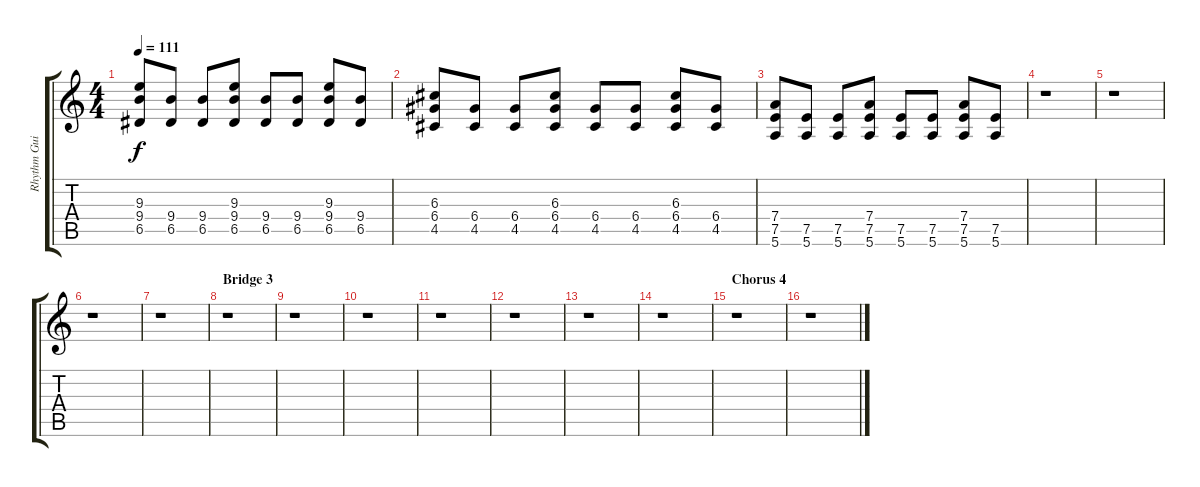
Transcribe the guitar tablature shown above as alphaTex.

\track ("Rhythm Guitar 1" "Rhythm Gui") {instrument distortionguitar}
\staff {score tabs}
\tuning (E4 B3 G3 D3 A2 E2) {hide}
\ts (4 4)
\tempo 111
\clef g2
\ks c
(9.3 9.4 6.5).8{dy f} (9.4 6.5).8 (9.4 6.5).8 (9.3 9.4 6.5).8 (9.4 6.5).8 (9.4 6.5).8 (9.3 9.4 6.5).8 (9.4 6.5).8 |
(6.3 6.4 4.5).8 (6.4 4.5).8 (6.4 4.5).8 (6.3 6.4 4.5).8 (6.4 4.5).8 (6.4 4.5).8 (6.3 6.4 4.5).8 (6.4 4.5).8 |
(7.4 7.5 5.6).8 (7.5 5.6).8 (7.5 5.6).8 (7.4 7.5 5.6).8 (7.5 5.6).8 (7.5 5.6).8 (7.4 7.5 5.6).8 (7.5 5.6).8 |
r.1 |
r.1 |
r.1 |
r.1 |
\section ("" "Bridge 3")
r.1 |
r.1 |
r.1 |
r.1 |
r.1 |
r.1 |
r.1 |
\section ("" "Chorus 4")
r.1 |
r.1
